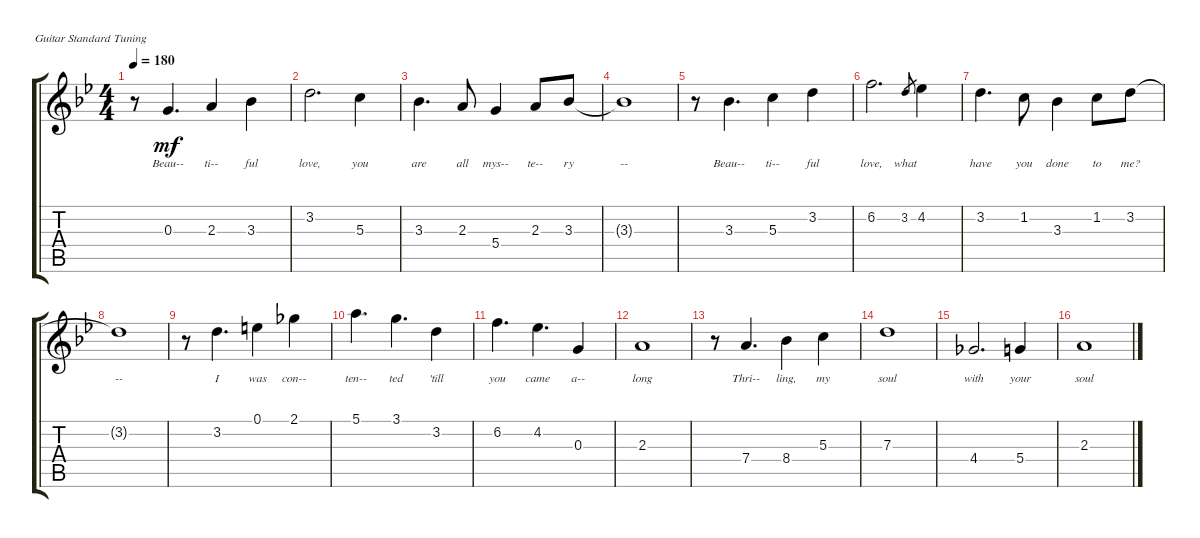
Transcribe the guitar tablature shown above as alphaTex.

\defaultSystemsLayout 4
\singleTrackTrackNamePolicy hidden
\otherSystemsTrackNameOrientation horizontal
\chordDiagramsInScore
\track ("Steel Guitar" "s.guit.") {instrument electricguitarjazz}
\staff {score tabs}
\tuning (E4 B3 G3 D3 A2 E2)
\ts (4 4)
\tempo 180
\clef g2
\ks gminor
r.8{dy mf instrument electricguitarjazz} 0.3.4{d lyrics (0 "Beau--") lyrics (1 "") lyrics (2 "") lyrics (3 "") lyrics (4 "")} 2.3.4{lyrics (0 "ti--") lyrics (1 "") lyrics (2 "") lyrics (3 "") lyrics (4 "")} 3.3.4{lyrics (0 "ful") lyrics (1 "") lyrics (2 "") lyrics (3 "") lyrics (4 "")} |
3.2.2{d lyrics (0 "love,") lyrics (1 "") lyrics (2 "") lyrics (3 "") lyrics (4 "")} 5.3.4{lyrics (0 "you") lyrics (1 "") lyrics (2 "") lyrics (3 "") lyrics (4 "")} |
3.3.4{d lyrics (0 "are") lyrics (1 "") lyrics (2 "") lyrics (3 "") lyrics (4 "")} 2.3.8{lyrics (0 "all") lyrics (1 "") lyrics (2 "") lyrics (3 "") lyrics (4 "")} 5.4.4{lyrics (0 "mys--") lyrics (1 "") lyrics (2 "") lyrics (3 "") lyrics (4 "")} 2.3.8{lyrics (0 "te--") lyrics (1 "") lyrics (2 "") lyrics (3 "") lyrics (4 "")} 3.3.8{lyrics (0 "ry") lyrics (1 "") lyrics (2 "") lyrics (3 "") lyrics (4 "")} |
3.3{t}.1{lyrics (0 "--") lyrics (1 "") lyrics (2 "") lyrics (3 "") lyrics (4 "")} |
r.8 3.3.4{d lyrics (0 "Beau--") lyrics (1 "") lyrics (2 "") lyrics (3 "") lyrics (4 "")} 5.3.4{lyrics (0 "ti--") lyrics (1 "") lyrics (2 "") lyrics (3 "") lyrics (4 "")} 3.2.4{lyrics (0 "ful") lyrics (1 "") lyrics (2 "") lyrics (3 "") lyrics (4 "")} |
6.2.2{d lyrics (0 "love,") lyrics (1 "") lyrics (2 "") lyrics (3 "") lyrics (4 "")} 3.2.8{lyrics (0 "what") lyrics (1 "") lyrics (2 "") lyrics (3 "") lyrics (4 "") gr} 4.2.4 |
3.2.4{d lyrics (0 "have") lyrics (1 "") lyrics (2 "") lyrics (3 "") lyrics (4 "")} 1.2.8{lyrics (0 "you") lyrics (1 "") lyrics (2 "") lyrics (3 "") lyrics (4 "")} 3.3.4{lyrics (0 "done") lyrics (1 "") lyrics (2 "") lyrics (3 "") lyrics (4 "")} 1.2.8{lyrics (0 "to") lyrics (1 "") lyrics (2 "") lyrics (3 "") lyrics (4 "")} 3.2.8{lyrics (0 "me?") lyrics (1 "") lyrics (2 "") lyrics (3 "") lyrics (4 "")} |
3.2{t}.1{lyrics (0 "--") lyrics (1 "") lyrics (2 "") lyrics (3 "") lyrics (4 "")} |
r.8 3.2.4{d lyrics (0 "I") lyrics (1 "") lyrics (2 "") lyrics (3 "") lyrics (4 "")} 0.1.4{lyrics (0 "was") lyrics (1 "") lyrics (2 "") lyrics (3 "") lyrics (4 "")} 2.1.4{lyrics (0 "con--") lyrics (1 "") lyrics (2 "") lyrics (3 "") lyrics (4 "")} |
5.1.4{d lyrics (0 "ten--") lyrics (1 "") lyrics (2 "") lyrics (3 "") lyrics (4 "")} 3.1.4{d lyrics (0 "ted") lyrics (1 "") lyrics (2 "") lyrics (3 "") lyrics (4 "")} 3.2.4{lyrics (0 "'till") lyrics (1 "") lyrics (2 "") lyrics (3 "") lyrics (4 "")} |
6.2.4{d lyrics (0 "you") lyrics (1 "") lyrics (2 "") lyrics (3 "") lyrics (4 "")} 4.2.4{d lyrics (0 "came") lyrics (1 "") lyrics (2 "") lyrics (3 "") lyrics (4 "")} 0.3.4{lyrics (0 "a--") lyrics (1 "") lyrics (2 "") lyrics (3 "") lyrics (4 "")} |
2.3.1{lyrics (0 "long") lyrics (1 "") lyrics (2 "") lyrics (3 "") lyrics (4 "")} |
r.8 7.4.4{d lyrics (0 "Thri--") lyrics (1 "") lyrics (2 "") lyrics (3 "") lyrics (4 "")} 8.4.4{lyrics (0 "ling,") lyrics (1 "") lyrics (2 "") lyrics (3 "") lyrics (4 "")} 5.3.4{lyrics (0 "my") lyrics (1 "") lyrics (2 "") lyrics (3 "") lyrics (4 "")} |
7.3.1{lyrics (0 "soul") lyrics (1 "") lyrics (2 "") lyrics (3 "") lyrics (4 "")} |
4.4.2{d lyrics (0 "with") lyrics (1 "") lyrics (2 "") lyrics (3 "") lyrics (4 "")} 5.4.4{lyrics (0 "your") lyrics (1 "") lyrics (2 "") lyrics (3 "") lyrics (4 "")} |
2.3.1{lyrics (0 "soul") lyrics (1 "") lyrics (2 "") lyrics (3 "") lyrics (4 "")}
